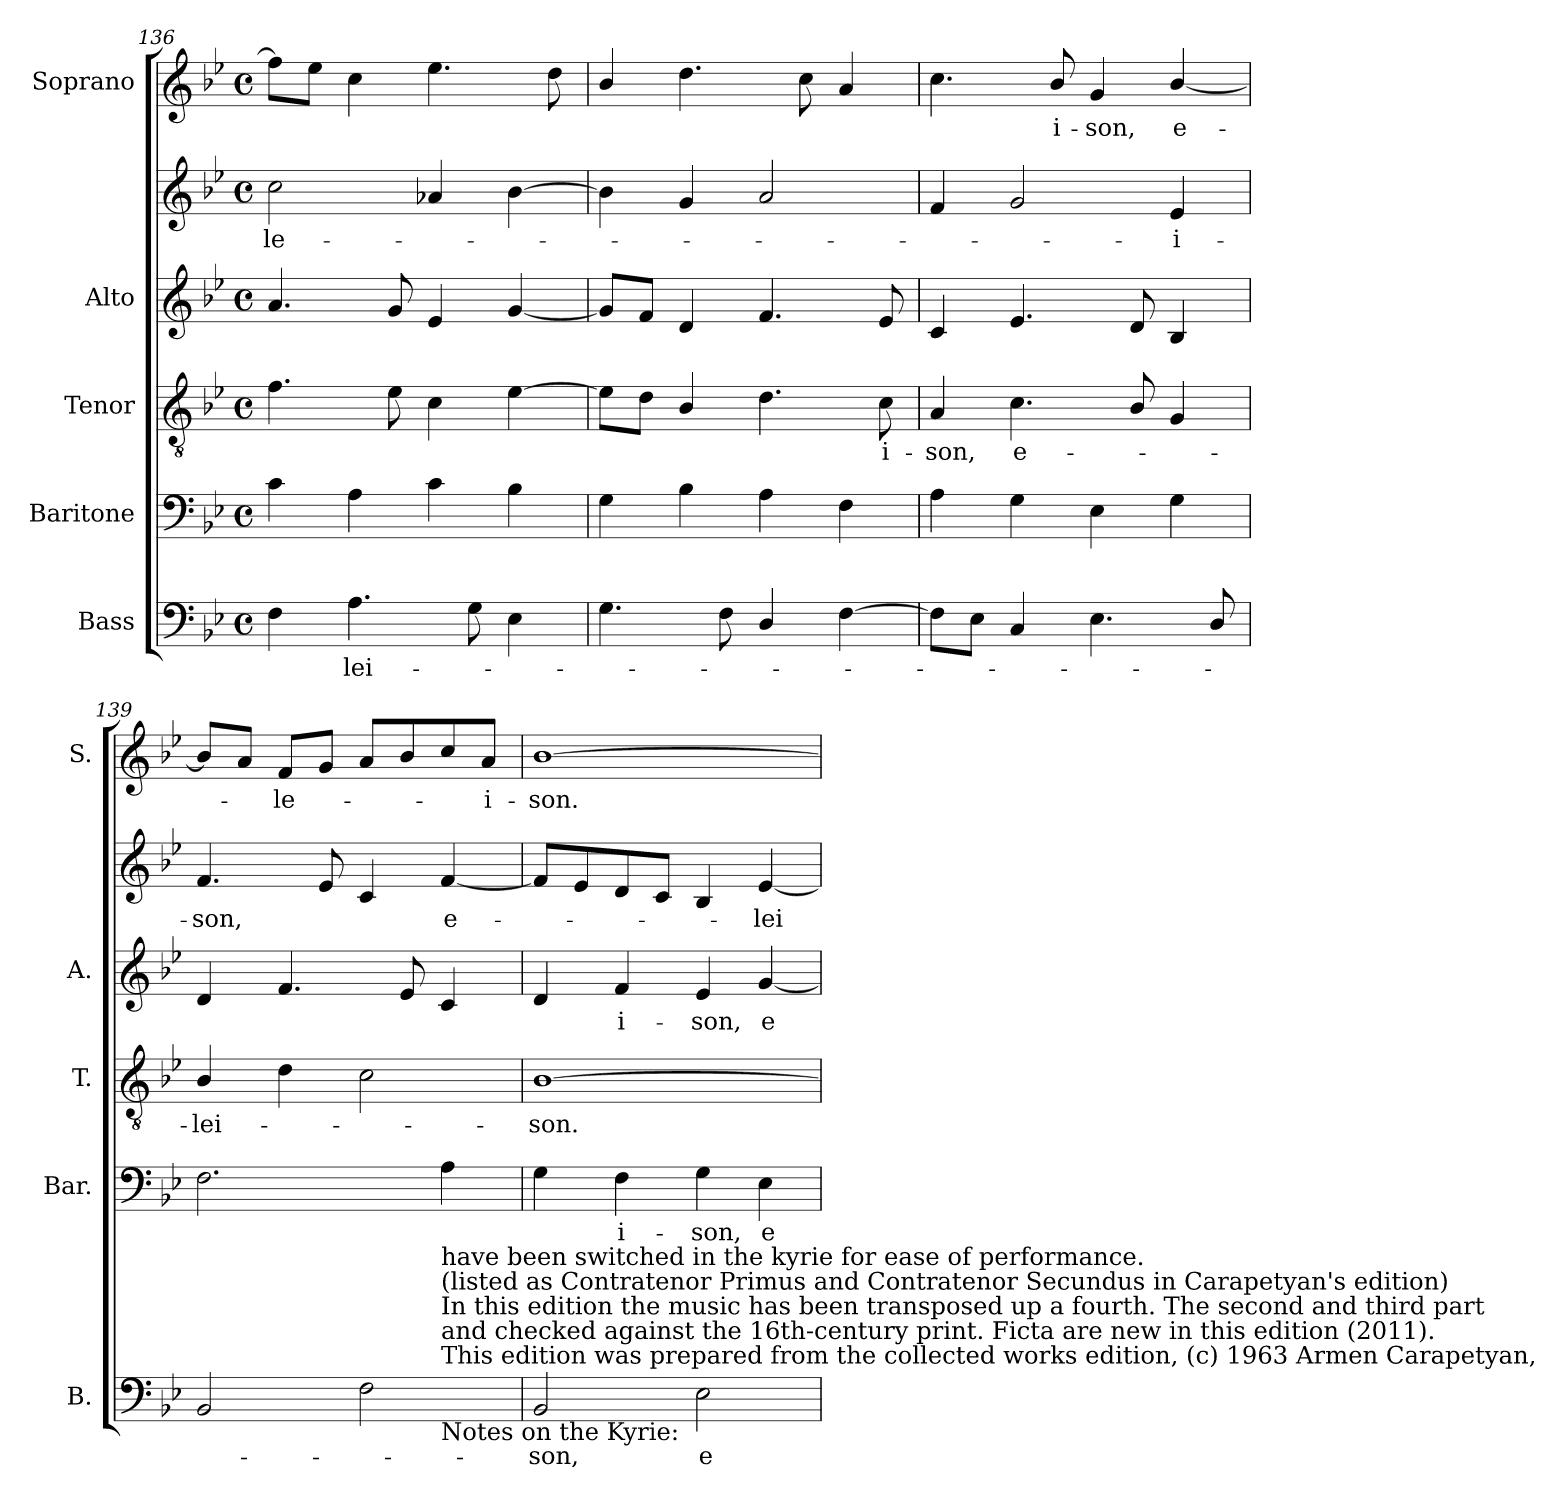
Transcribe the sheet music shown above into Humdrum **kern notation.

**kern	**text	**kern	**text	**kern	**text	**kern	**text	**kern	**text	**kern	**text
*part6	*part6	*part5	*part5	*part4	*part4	*part3	*part3	*part2	*part2	*part1	*part1
*staff6	*staff6	*staff5	*staff5	*staff4	*staff4	*staff3	*staff3	*staff2	*staff2	*staff1	*staff1
*I"Bass	*	*I"Baritone	*	*I"Tenor	*	*I"Alto	*	*	*	*I"Soprano	*
*I'B.	*	*I'Bar.	*	*I'T.	*	*I'A.	*	*	*	*I'S.	*
*clefF4	*	*clefF4	*	*clefGv2	*	*clefG2	*	*clefG2	*	*clefG2	*
*	*	*	*	*ITrd7c12	*	*	*	*	*	*	*
*k[b-e-]	*	*k[b-e-]	*	*k[b-e-]	*	*k[b-e-]	*	*k[b-e-]	*	*k[b-e-]	*
*B-:	*	*B-:	*	*B-:	*	*B-:	*	*B-:	*	*B-:	*
*M4/4	*	*M4/4	*	*M4/4	*	*M4/4	*	*M4/4	*	*M4/4	*
*met(c)	*	*met(c)	*	*met(c)	*	*met(c)	*	*met(c)	*	*met(c)	*
=136	=136	=136	=136	=136	=136	=136	=136	=136	=136	=136	=136
!	!	!	!	!	!	!	!	!	!LO:LY:b:color=#000000	!	!
4Fi\	.	4ci\	.	4.Fi\	.	4.ai/	.	2cci\	-le-	8ffi\L]	.
.	.	.	.	.	.	.	.	.	.	8ee-i\J	.
!	!LO:LY:b:color=#000000	!	!	!	!	!	!	!	!	!	!
4.Ai\	-lei-	4Ai\	.	.	.	.	.	.	.	4cci\	.
.	.	.	.	8E-i\	.	8gi/	.	.	.	.	.
.	.	4ci\	.	4Ci\	.	4e-i/	.	4a-Xi/	.	4.ee-i\	.
8Gi\	.	.	.	.	.	.	.	.	.	.	.
4E-i\	.	4B-i\	.	[4E-i\	.	[4gi/	.	[4b-i\	.	.	.
.	.	.	.	.	.	.	.	.	.	8ddi\	.
=137	=137	=137	=137	=137	=137	=137	=137	=137	=137	=137	=137
4.Gi\	.	4Gi\	.	8E-i\L]	.	8gi/L]	.	4b-i\]	.	4b-i/	.
.	.	.	.	8Di\J	.	8fi/J	.	.	.	.	.
.	.	4B-i\	.	4BB-i/	.	4di/	.	4gi/	.	4.ddi\	.
8Fi\	.	.	.	.	.	.	.	.	.	.	.
4Di/	.	4Ai\	.	4.Di\	.	4.fi/	.	2ai/	.	.	.
.	.	.	.	.	.	.	.	.	.	8cci\	.
[4Fi\	.	4Fi\	.	.	.	.	.	.	.	4ai/	.
!	!	!	!	!	!LO:LY:b:color=#000000	!	!	!	!	!	!
.	.	.	.	8Ci\	-i-	8e-i/	.	.	.	.	.
=138	=138	=138	=138	=138	=138	=138	=138	=138	=138	=138	=138
!	!	!	!	!	!LO:LY:b:color=#000000	!	!	!	!	!	!
8Fi\L]	.	4Ai\	.	4AAi/	-son,	4ci/	.	4fi/	.	4.cci\	.
8E-i\J	.	.	.	.	.	.	.	.	.	.	.
!	!	!	!	!	!LO:LY:b:color=#000000	!	!	!	!	!	!
4Ci/	.	4Gi\	.	4.Ci\	e-	4.e-i/	.	2gi/	.	.	.
!	!	!	!	!	!	!	!	!	!	!	!LO:LY:b:color=#000000
.	.	.	.	.	.	.	.	.	.	8b-i/	-i-
!	!	!	!	!	!	!	!	!	!	!	!LO:LY:b:color=#000000
4.E-i\	.	4E-i\	.	.	.	.	.	.	.	4gi/	-son,
.	.	.	.	8BB-i/	.	8di/	.	.	.	.	.
!	!	!	!	!	!	!	!	!	!LO:LY:b:color=#000000	!	!
!	!	!	!	!	!	!	!	!	!	!	!LO:LY:b:color=#000000
.	.	4Gi\	.	4GGi/	.	4B-i/	.	4e-i/	-i-	[4b-i/	e-
8Di/	.	.	.	.	.	.	.	.	.	.	.
!!LO:PB:g=z
=139	=139	=139	=139	=139	=139	=139	=139	=139	=139	=139	=139
!	!	!	!	!	!LO:LY:b:color=#000000	!	!	!	!	!	!
!	!	!	!	!	!	!	!	!	!LO:LY:b:color=#000000	!	!
*^	*	*	*	*	*	*	*	*	*	*	*
2BB-i/	2.ryy	.	2.Fi\	.	4BB-i/	-lei-	4di/	.	4.fi/	-son,	8b-i/L]	.
.	.	.	.	.	.	.	.	.	.	.	8ai/J	.
!	!	!	!	!	!	!	!	!	!	!	!	!LO:LY:b:color=#000000
.	.	.	.	.	4Di\	.	4.fi/	.	.	.	8fi/L	-le-
.	.	.	.	.	.	.	.	.	8e-i/	.	8gi/J	.
2Fi\	.	.	.	.	2Ci\	.	.	.	4ci/	.	8ai/L	.
.	.	.	.	.	.	.	8e-i/	.	.	.	8b-i/	.
!	!LO:TX:b:t=Notes on the Kyrie&colon;	!	!	!	!	!	!	!	!	!	!	!
!	!LO:TX:t=This edition was prepared from the collected works edition, (c) 1963 Armen Carapetyan,	!	!	!	!	!	!	!	!	!	!	!
!	!LO:TX:t=and checked against the 16th-century print.  Ficta are new in this edition (2011).	!	!	!	!	!	!	!	!	!	!	!
!	!LO:TX:t=In this edition the music has been transposed up a fourth.  The second and third part	!	!	!	!	!	!	!	!	!	!	!
!	!LO:TX:t=(listed as Contratenor Primus and Contratenor Secundus in Carapetyan's edition)	!	!	!	!	!	!	!	!	!	!	!
!	!LO:TX:t=have been switched in the kyrie for ease of performance.	!	!	!	!	!	!	!	!	!	!	!
!	!	!	!	!	!	!	!	!	!	!LO:LY:b:color=#000000	!	!
.	4ryy	.	4Ai\	.	.	.	4ci/	.	[4fi/	e-	8cci/	.
!	!	!	!	!	!	!	!	!	!	!	!	!LO:LY:b:color=#000000
.	.	.	.	.	.	.	.	.	.	.	8ai/J	-i-
*v	*v	*	*	*	*	*	*	*	*	*	*	*
=140	=140	=140	=140	=140	=140	=140	=140	=140	=140	=140	=140
*^	*	*	*	*	*	*	*	*	*	*	*
!	!	!LO:LY:b:color=#000000	!	!	!	!	!	!	!	!	!	!
*v	*v	*	*	*	*	*	*	*	*	*	*	*
*^	*	*	*	*	*	*	*	*	*	*	*
!	!	!	!	!	!	!LO:LY:b:color=#000000	!	!	!	!	!	!
*v	*v	*	*	*	*	*	*	*	*	*	*	*
*^	*	*	*	*	*	*	*	*	*	*	*
!	!	!	!	!	!	!	!	!	!	!	!	!LO:LY:b:color=#000000
*v	*v	*	*	*	*	*	*	*	*	*	*	*
2BB-i/	-son,	4Gi\	.	[1BB-i	-son.	4di/	.	8fi/L]	.	[1b-i	-son.
.	.	.	.	.	.	.	.	8e-i/	.	.	.
!	!	!	!LO:LY:b:color=#000000	!	!	!	!	!	!	!	!
!	!	!	!	!	!	!	!LO:LY:b:color=#000000	!	!	!	!
.	.	4Fi\	-i-	.	.	4fi/	-i-	8di/	.	.	.
.	.	.	.	.	.	.	.	8ci/J	.	.	.
!	!LO:LY:b:color=#000000	!	!	!	!	!	!	!	!	!	!
!	!	!	!LO:LY:b:color=#000000	!	!	!	!	!	!	!	!
!	!	!	!	!	!	!	!LO:LY:b:color=#000000	!	!	!	!
2E-i\	e-	4Gi\	-son,	.	.	4e-i/	-son,	4B-i/	.	.	.
!	!	!	!LO:LY:b:color=#000000	!	!	!	!	!	!	!	!
!	!	!	!	!	!	!	!LO:LY:b:color=#000000	!	!	!	!
!	!	!	!	!	!	!	!	!	!LO:LY:b:color=#000000	!	!
.	.	4E-i\	e-	.	.	[4gi/	e-	[4e-i/	-lei-	.	.
=	=	=	=	=	=	=	=	=	=	=	=
*-	*-	*-	*-	*-	*-	*-	*-	*-	*-	*-	*-
